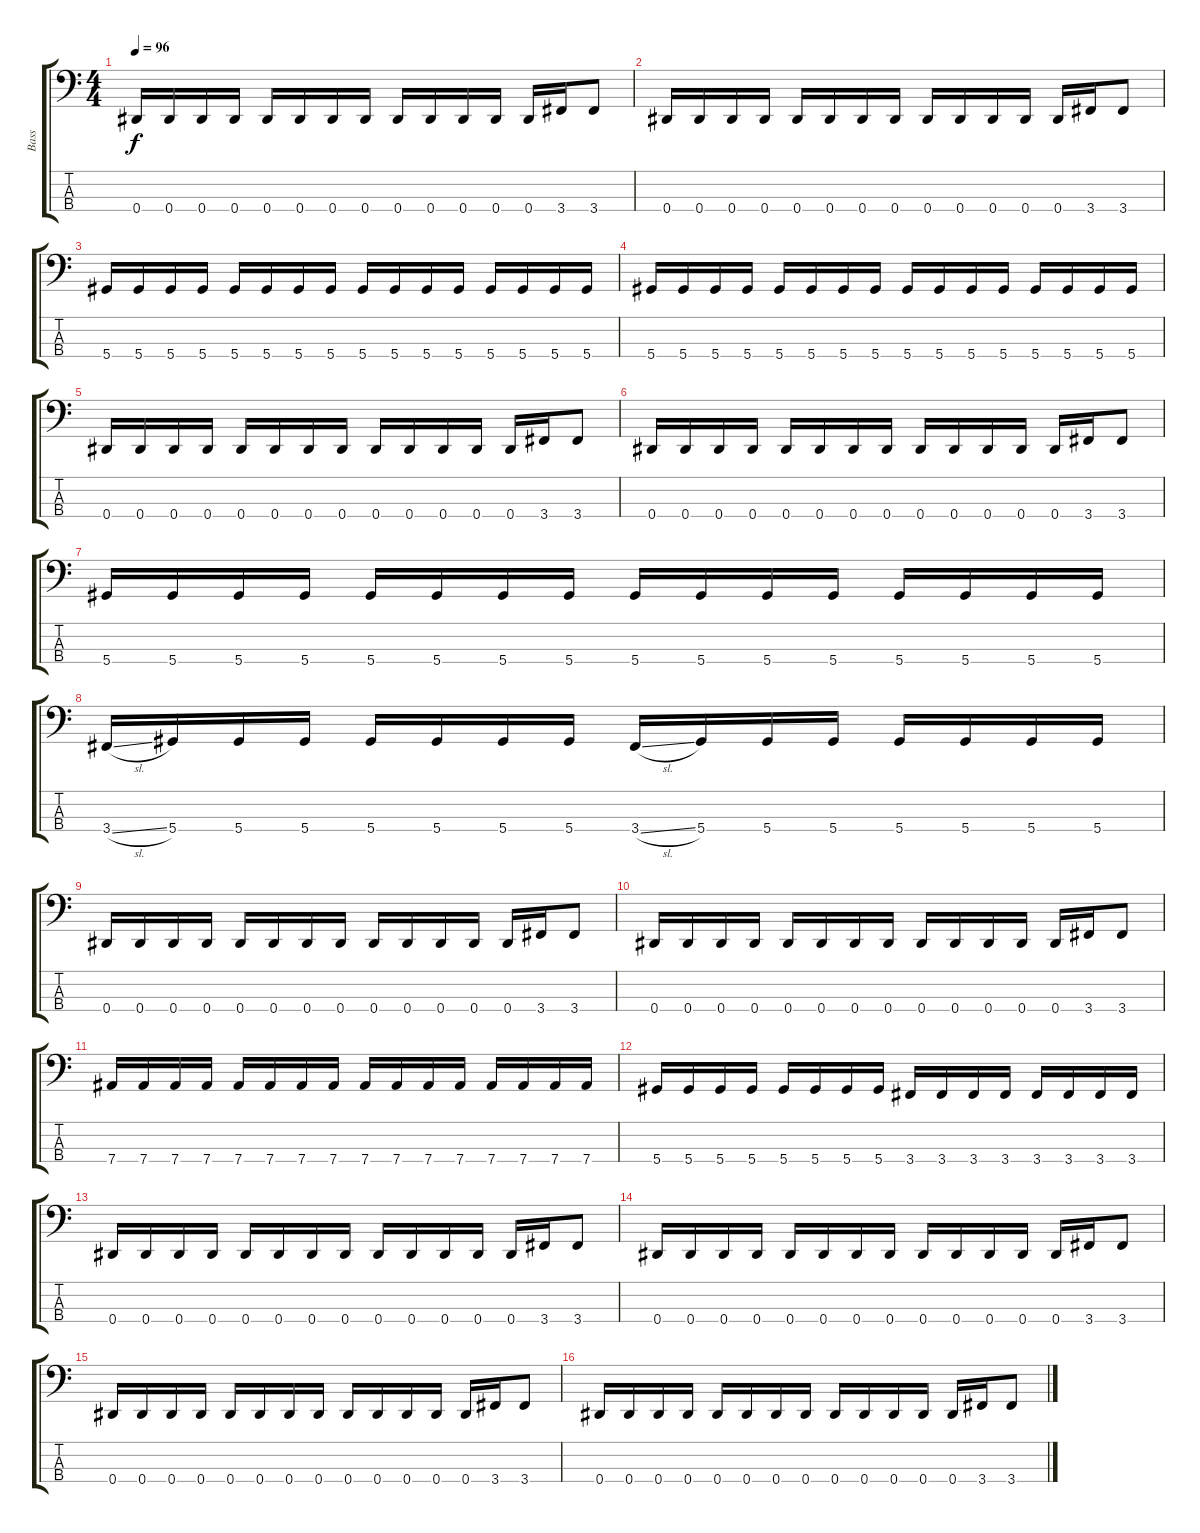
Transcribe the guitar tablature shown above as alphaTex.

\track ("Bass" "Bass") {instrument electricbassfinger}
\staff {score tabs}
\tuning (Gb2 Db2 Ab1 Eb1) {hide}
\ts (4 4)
\tempo 96
\clef f4
\ks c
0.4.16{dy f} 0.4.16 0.4.16 0.4.16 0.4.16 0.4.16 0.4.16 0.4.16 0.4.16 0.4.16 0.4.16 0.4.16 0.4.16 3.4.16 3.4.8 |
0.4.16 0.4.16 0.4.16 0.4.16 0.4.16 0.4.16 0.4.16 0.4.16 0.4.16 0.4.16 0.4.16 0.4.16 0.4.16 3.4.16 3.4.8 |
5.4.16 5.4.16 5.4.16 5.4.16 5.4.16 5.4.16 5.4.16 5.4.16 5.4.16 5.4.16 5.4.16 5.4.16 5.4.16 5.4.16 5.4.16 5.4.16 |
5.4.16 5.4.16 5.4.16 5.4.16 5.4.16 5.4.16 5.4.16 5.4.16 5.4.16 5.4.16 5.4.16 5.4.16 5.4.16 5.4.16 5.4.16 5.4.16 |
0.4.16 0.4.16 0.4.16 0.4.16 0.4.16 0.4.16 0.4.16 0.4.16 0.4.16 0.4.16 0.4.16 0.4.16 0.4.16 3.4.16 3.4.8 |
0.4.16 0.4.16 0.4.16 0.4.16 0.4.16 0.4.16 0.4.16 0.4.16 0.4.16 0.4.16 0.4.16 0.4.16 0.4.16 3.4.16 3.4.8 |
5.4.16 5.4.16 5.4.16 5.4.16 5.4.16 5.4.16 5.4.16 5.4.16 5.4.16 5.4.16 5.4.16 5.4.16 5.4.16 5.4.16 5.4.16 5.4.16 |
3.4{sl}.16 5.4.16 5.4.16 5.4.16 5.4.16 5.4.16 5.4.16 5.4.16 3.4{sl}.16 5.4.16 5.4.16 5.4.16 5.4.16 5.4.16 5.4.16 5.4.16 |
0.4.16 0.4.16 0.4.16 0.4.16 0.4.16 0.4.16 0.4.16 0.4.16 0.4.16 0.4.16 0.4.16 0.4.16 0.4.16 3.4.16 3.4.8 |
0.4.16 0.4.16 0.4.16 0.4.16 0.4.16 0.4.16 0.4.16 0.4.16 0.4.16 0.4.16 0.4.16 0.4.16 0.4.16 3.4.16 3.4.8 |
7.4.16 7.4.16 7.4.16 7.4.16 7.4.16 7.4.16 7.4.16 7.4.16 7.4.16 7.4.16 7.4.16 7.4.16 7.4.16 7.4.16 7.4.16 7.4.16 |
5.4.16 5.4.16 5.4.16 5.4.16 5.4.16 5.4.16 5.4.16 5.4.16 3.4.16 3.4.16 3.4.16 3.4.16 3.4.16 3.4.16 3.4.16 3.4.16 |
0.4.16 0.4.16 0.4.16 0.4.16 0.4.16 0.4.16 0.4.16 0.4.16 0.4.16 0.4.16 0.4.16 0.4.16 0.4.16 3.4.16 3.4.8 |
0.4.16 0.4.16 0.4.16 0.4.16 0.4.16 0.4.16 0.4.16 0.4.16 0.4.16 0.4.16 0.4.16 0.4.16 0.4.16 3.4.16 3.4.8 |
0.4.16 0.4.16 0.4.16 0.4.16 0.4.16 0.4.16 0.4.16 0.4.16 0.4.16 0.4.16 0.4.16 0.4.16 0.4.16 3.4.16 3.4.8 |
0.4.16 0.4.16 0.4.16 0.4.16 0.4.16 0.4.16 0.4.16 0.4.16 0.4.16 0.4.16 0.4.16 0.4.16 0.4.16 3.4.16 3.4.8
